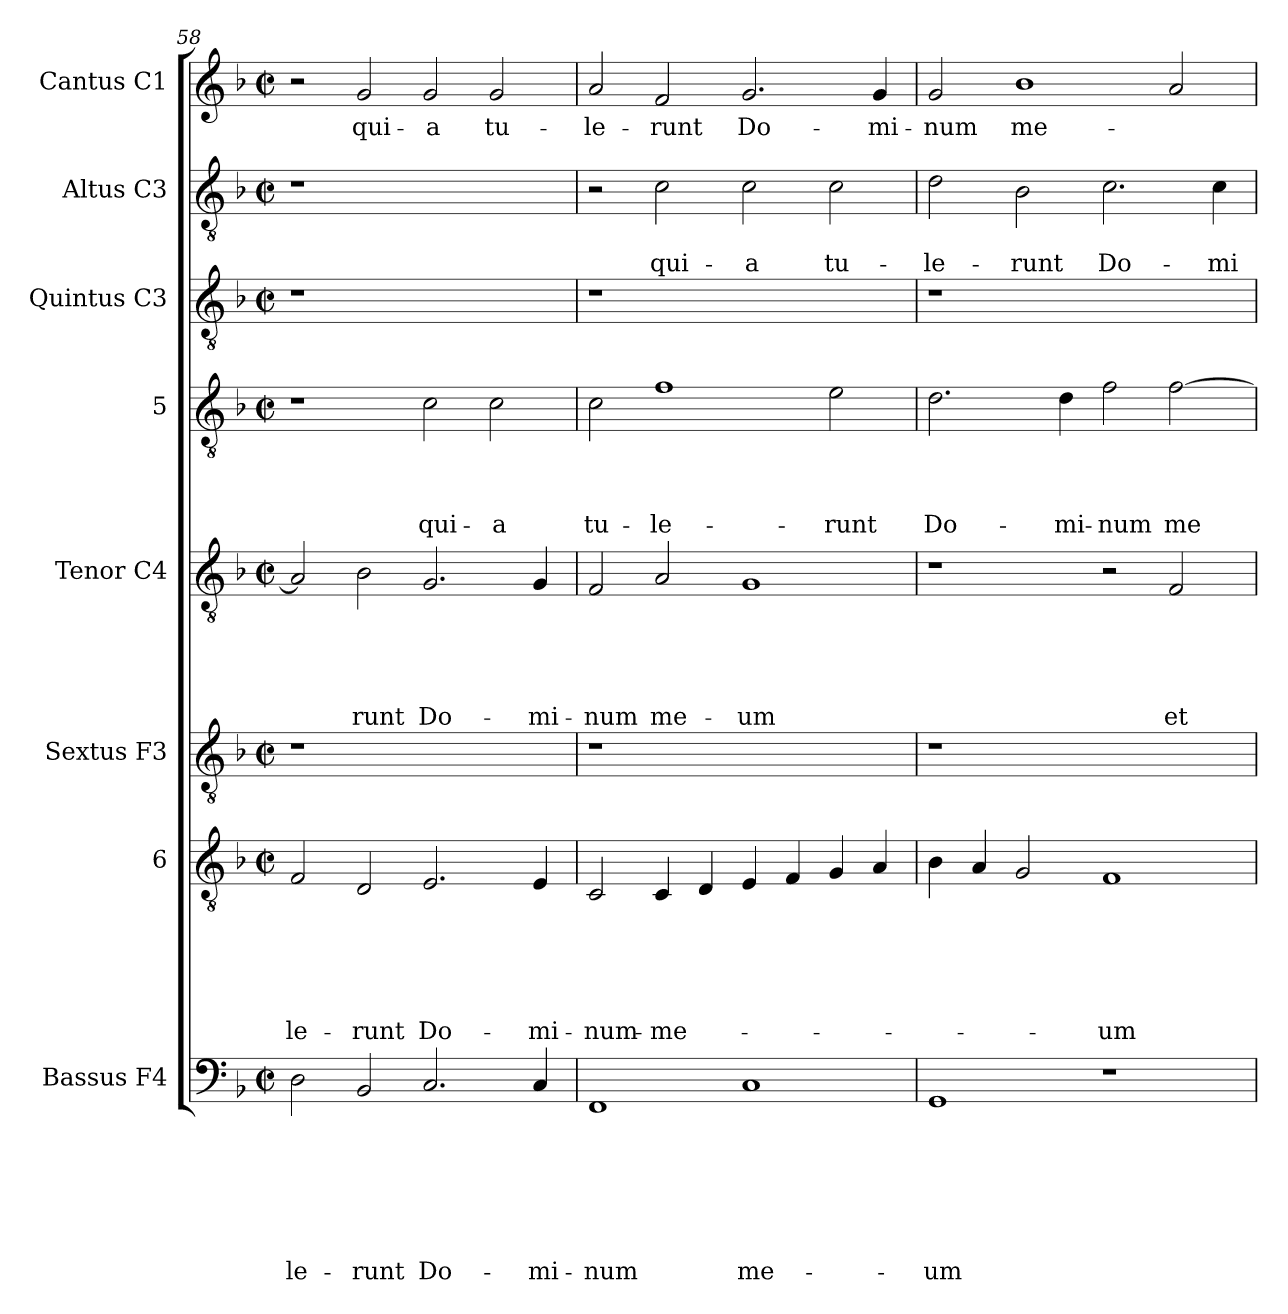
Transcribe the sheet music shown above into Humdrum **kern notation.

**kern	**text	**text	**text	**text	**text	**text	**text	**kern	**text	**text	**text	**text	**text	**text	**kern	**kern	**text	**text	**text	**text	**text	**kern	**text	**text	**text	**text	**kern	**kern	**text	**text	**kern	**text
*part8	*part8	*part8	*part8	*part8	*part8	*part8	*part8	*part7	*part7	*part7	*part7	*part7	*part7	*part7	*part6	*part5	*part5	*part5	*part5	*part5	*part5	*part4	*part4	*part4	*part4	*part4	*part3	*part2	*part2	*part2	*part1	*part1
*staff8	*staff8	*staff8	*staff8	*staff8	*staff8	*staff8	*staff8	*staff7	*staff7	*staff7	*staff7	*staff7	*staff7	*staff7	*staff6	*staff5	*staff5	*staff5	*staff5	*staff5	*staff5	*staff4	*staff4	*staff4	*staff4	*staff4	*staff3	*staff2	*staff2	*staff2	*staff1	*staff1
*I"Bassus F4	*	*	*	*	*	*	*	*I"6	*	*	*	*	*	*	*I"Sextus F3	*I"Tenor C4	*	*	*	*	*	*I"5	*	*	*	*	*I"Quintus C3	*I"Altus C3	*	*	*I"Cantus C1	*
*I'B	*	*	*	*	*	*	*	*	*	*	*	*	*	*	*	*I'T	*	*	*	*	*	*	*	*	*	*	*	*I'A	*	*	*I'C	*
!!LO:LB:g=z
*clefF4	*	*	*	*	*	*	*	*clefGv2	*	*	*	*	*	*	*clefGv2	*clefGv2	*	*	*	*	*	*clefGv2	*	*	*	*	*clefGv2	*clefGv2	*	*	*clefG2	*
*k[b-]	*	*	*	*	*	*	*	*k[b-]	*	*	*	*	*	*	*k[b-]	*k[b-]	*	*	*	*	*	*k[b-]	*	*	*	*	*k[b-]	*k[b-]	*	*	*k[b-]	*
*F:	*	*	*	*	*	*	*	*F:	*	*	*	*	*	*	*F:	*F:	*	*	*	*	*	*F:	*	*	*	*	*F:	*F:	*	*	*F:	*
*M2/2	*	*	*	*	*	*	*	*M2/2	*	*	*	*	*	*	*M2/2	*M2/2	*	*	*	*	*	*M2/2	*	*	*	*	*M2/2	*M2/2	*	*	*M2/2	*
*met(c|)	*	*	*	*	*	*	*	*met(c|)	*	*	*	*	*	*	*met(c|)	*met(c|)	*	*	*	*	*	*met(c|)	*	*	*	*	*met(c|)	*met(c|)	*	*	*met(c|)	*
=58	=58	=58	=58	=58	=58	=58	=58	=58	=58	=58	=58	=58	=58	=58	=58	=58	=58	=58	=58	=58	=58	=58	=58	=58	=58	=58	=58	=58	=58	=58	=58	=58
!	!	!	!	!	!	!	!LO:LY:b	!	!	!	!	!	!	!LO:LY:b	!	!	!	!	!	!	!	!	!	!	!	!	!	!	!	!	!	!
2D\	.	.	.	.	.	.	-le-	2F/	.	.	.	.	.	-le-	1r	2A/]	.	.	.	.	.	1r	.	.	.	.	1r	1r	.	.	2r	.
!	!	!	!	!	!	!	!LO:LY:b	!	!	!	!	!	!	!LO:LY:b	!	!	!	!	!	!	!LO:LY:b	!	!	!	!	!	!	!	!	!	!	!LO:LY:b
2BB-/	.	.	.	.	.	.	-runt	2D/	.	.	.	.	.	-runt	.	2B-\	.	.	.	.	-runt	.	.	.	.	.	.	.	.	.	2g/	qui-
!	!	!	!	!	!	!	!LO:LY:b	!	!	!	!	!	!	!LO:LY:b	!	!	!	!	!	!	!LO:LY:b	!	!	!	!	!LO:LY:b	!	!	!	!	!	!LO:LY:b
2.C/	.	.	.	.	.	.	Do-	2.E/	.	.	.	.	.	Do-	1ryy	2.G/	.	.	.	.	Do-	2c\	.	.	.	qui-	1ryy	1ryy	.	.	2g/	-a
!	!	!	!	!	!	!	!	!	!	!	!	!	!	!	!	!	!	!	!	!	!	!	!	!	!	!LO:LY:b	!	!	!	!	!	!LO:LY:b
.	.	.	.	.	.	.	.	.	.	.	.	.	.	.	.	.	.	.	.	.	.	2c\	.	.	.	-a	.	.	.	.	2g/	tu-
!	!	!	!	!	!	!	!LO:LY:b	!	!	!	!	!	!	!LO:LY:b	!	!	!	!	!	!	!LO:LY:b	!	!	!	!	!	!	!	!	!	!	!
4C/	.	.	.	.	.	.	-mi-	4E/	.	.	.	.	.	-mi-	.	4G/	.	.	.	.	-mi-	.	.	.	.	.	.	.	.	.	.	.
=59	=59	=59	=59	=59	=59	=59	=59	=59	=59	=59	=59	=59	=59	=59	=59	=59	=59	=59	=59	=59	=59	=59	=59	=59	=59	=59	=59	=59	=59	=59	=59	=59
!	!	!	!	!	!	!	!LO:LY:b	!	!	!	!	!	!	!LO:LY:b	!	!	!	!	!	!	!LO:LY:b	!	!	!	!	!LO:LY:b	!	!	!	!	!	!LO:LY:b
1FF	.	.	.	.	.	.	-num	2C/	.	.	.	.	.	-num-	1r	2F/	.	.	.	.	-num	2c\	.	.	.	tu-	1r	2r	.	.	2a/	-le-
!	!	!	!	!	!	!	!	!	!	!	!	!	!	!LO:LY:b	!	!	!	!	!	!	!LO:LY:b	!	!	!	!	!LO:LY:b	!	!	!	!LO:LY:b	!	!LO:LY:b
.	.	.	.	.	.	.	.	4C/	.	.	.	.	.	-me-	.	2A/	.	.	.	.	me-	1f	.	.	.	-le-	.	2c\	.	qui-	2f/	-runt
.	.	.	.	.	.	.	.	4D/	.	.	.	.	.	.	.	.	.	.	.	.	.	.	.	.	.	.	.	.	.	.	.	.
!	!	!	!	!	!	!	!LO:LY:b	!	!	!	!	!	!	!	!	!	!	!	!	!	!LO:LY:b	!	!	!	!	!	!	!	!	!LO:LY:b	!	!LO:LY:b
1C	.	.	.	.	.	.	me-	4E/	.	.	.	.	.	.	1ryy	1G	.	.	.	.	-um	.	.	.	.	.	1ryy	2c\	.	-a	2.g/	Do-
.	.	.	.	.	.	.	.	4F/	.	.	.	.	.	.	.	.	.	.	.	.	.	.	.	.	.	.	.	.	.	.	.	.
!	!	!	!	!	!	!	!	!	!	!	!	!	!	!	!	!	!	!	!	!	!	!	!	!	!	!LO:LY:b	!	!	!	!LO:LY:b	!	!
.	.	.	.	.	.	.	.	4G/	.	.	.	.	.	.	.	.	.	.	.	.	.	2e\	.	.	.	-runt	.	2c\	.	tu-	.	.
!	!	!	!	!	!	!	!	!	!	!	!	!	!	!	!	!	!	!	!	!	!	!	!	!	!	!	!	!	!	!	!	!LO:LY:b
.	.	.	.	.	.	.	.	4A/	.	.	.	.	.	.	.	.	.	.	.	.	.	.	.	.	.	.	.	.	.	.	4g/	-mi-
=60	=60	=60	=60	=60	=60	=60	=60	=60	=60	=60	=60	=60	=60	=60	=60	=60	=60	=60	=60	=60	=60	=60	=60	=60	=60	=60	=60	=60	=60	=60	=60	=60
!	!	!	!	!	!	!	!LO:LY:b	!	!	!	!	!	!	!	!	!	!	!	!	!	!	!	!	!	!	!LO:LY:b	!	!	!	!LO:LY:b	!	!LO:LY:b
1GG	.	.	.	.	.	.	-um	4B-\	.	.	.	.	.	.	1r	1r	.	.	.	.	.	2.d\	.	.	.	Do-	1r	2d\	.	-le-	2g/	-num
.	.	.	.	.	.	.	.	4A/	.	.	.	.	.	.	.	.	.	.	.	.	.	.	.	.	.	.	.	.	.	.	.	.
!	!	!	!	!	!	!	!	!	!	!	!	!	!	!	!	!	!	!	!	!	!	!	!	!	!	!	!	!	!	!LO:LY:b	!	!LO:LY:b
.	.	.	.	.	.	.	.	2G/	.	.	.	.	.	.	.	.	.	.	.	.	.	.	.	.	.	.	.	2B-\	.	-runt	1b-	me-
!	!	!	!	!	!	!	!	!	!	!	!	!	!	!	!	!	!	!	!	!	!	!	!	!	!	!LO:LY:b	!	!	!	!	!	!
.	.	.	.	.	.	.	.	.	.	.	.	.	.	.	.	.	.	.	.	.	.	4d\	.	.	.	-mi-	.	.	.	.	.	.
!	!	!	!	!	!	!	!	!	!	!	!	!	!	!LO:LY:b	!	!	!	!	!	!	!	!	!	!	!	!LO:LY:b	!	!	!	!LO:LY:b	!	!
1r	.	.	.	.	.	.	.	1F	.	.	.	.	.	-um-	1ryy	2r	.	.	.	.	.	2f\	.	.	.	-num	1ryy	2.c\	.	Do-	.	.
!	!	!	!	!	!	!	!	!	!	!	!	!	!	!	!	!	!	!	!	!	!LO:LY:b	!	!	!	!	!LO:LY:b	!	!	!	!	!	!
.	.	.	.	.	.	.	.	.	.	.	.	.	.	.	.	2F/	.	.	.	.	et	[>2f\	.	.	.	me-	.	.	.	.	2a/	.
!	!	!	!	!	!	!	!	!	!	!	!	!	!	!	!	!	!	!	!	!	!	!	!	!	!	!	!	!	!	!LO:LY:b	!	!
.	.	.	.	.	.	.	.	.	.	.	.	.	.	.	.	.	.	.	.	.	.	.	.	.	.	.	.	4c\	.	-mi-	.	.
=	=	=	=	=	=	=	=	=	=	=	=	=	=	=	=	=	=	=	=	=	=	=	=	=	=	=	=	=	=	=	=	=
*-	*-	*-	*-	*-	*-	*-	*-	*-	*-	*-	*-	*-	*-	*-	*-	*-	*-	*-	*-	*-	*-	*-	*-	*-	*-	*-	*-	*-	*-	*-	*-	*-
